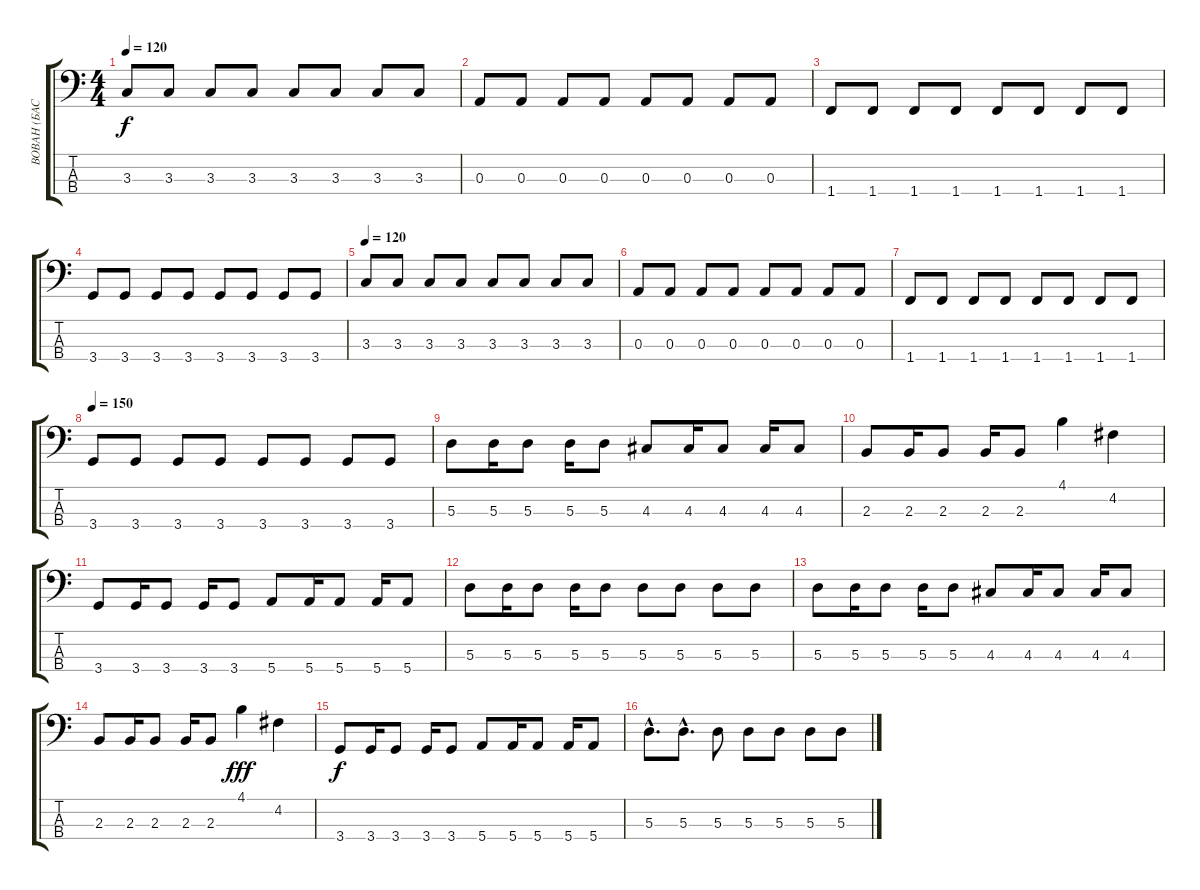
\track ("ВОВАН (БАС)" "ВОВАН (БАС") {instrument electricbasspick}
\staff {score tabs}
\tuning (G2 D2 A1 E1) {hide}
\ts (4 4)
\tempo 120
\clef f4
\ks c
3.3.8{dy f} 3.3.8 3.3.8 3.3.8 3.3.8 3.3.8 3.3.8 3.3.8 |
0.3.8 0.3.8 0.3.8 0.3.8 0.3.8 0.3.8 0.3.8 0.3.8 |
1.4.8 1.4.8 1.4.8 1.4.8 1.4.8 1.4.8 1.4.8 1.4.8 |
3.4.8 3.4.8 3.4.8 3.4.8 3.4.8 3.4.8 3.4.8 3.4.8 |
\tempo 120
3.3.8 3.3.8 3.3.8 3.3.8 3.3.8 3.3.8 3.3.8 3.3.8 |
0.3.8 0.3.8 0.3.8 0.3.8 0.3.8 0.3.8 0.3.8 0.3.8 |
1.4.8 1.4.8 1.4.8 1.4.8 1.4.8 1.4.8 1.4.8 1.4.8 |
\tempo 150
3.4.8 3.4.8 3.4.8 3.4.8 3.4.8 3.4.8 3.4.8 3.4.8 |
5.3.8 5.3.16 5.3.8 5.3.16 5.3.8 4.3.8 4.3.16 4.3.8 4.3.16 4.3.8 |
2.3.8 2.3.16 2.3.8 2.3.16 2.3.8 4.1.4 4.2.4 |
3.4.8 3.4.16 3.4.8 3.4.16 3.4.8 5.4.8 5.4.16 5.4.8 5.4.16 5.4.8 |
5.3.8 5.3.16 5.3.8 5.3.16 5.3.8 5.3.8 5.3.8 5.3.8 5.3.8 |
5.3.8 5.3.16 5.3.8 5.3.16 5.3.8 4.3.8 4.3.16 4.3.8 4.3.16 4.3.8 |
2.3.8 2.3.16 2.3.8 2.3.16 2.3.8 4.1.4{dy fff} 4.2.4 |
3.4.8{dy f} 3.4.16 3.4.8 3.4.16 3.4.8 5.4.8 5.4.16 5.4.8 5.4.16 5.4.8 |
5.3{hac}.8{d} 5.3{hac}.8{d} 5.3.8 5.3.8 5.3.8 5.3.8 5.3.8
